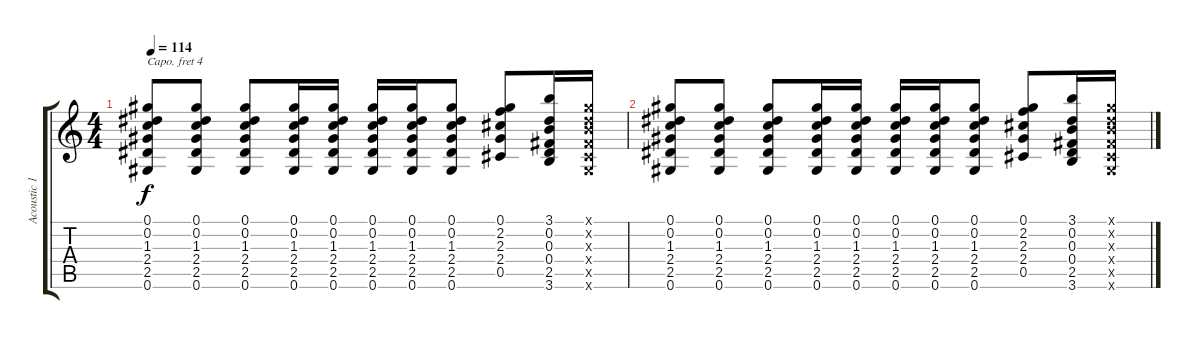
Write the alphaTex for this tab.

\track ("Acoustic 1 (w/capo on 4)" "Acoustic 1") {instrument acousticguitarnylon}
\staff {score tabs}
\capo 4
\tuning (E4 B3 G3 D3 A2 E2) {hide}
\ts (4 4)
\tempo 114
\clef g2
\ks c
(0.1 0.2 1.3 2.4 2.5 0.6).8{dy f} (0.1 0.2 1.3 2.4 2.5 0.6).8 (0.1 0.2 1.3 2.4 2.5 0.6).8 (0.1 0.2 1.3 2.4 2.5 0.6).16 (0.1 0.2 1.3 2.4 2.5 0.6).16 (0.1 0.2 1.3 2.4 2.5 0.6).16 (0.1 0.2 1.3 2.4 2.5 0.6).16 (0.1 0.2 1.3 2.4 2.5 0.6).8 (0.1 2.2 2.3 2.4 0.5).8 (3.1 0.2 0.3 0.4 2.5 3.6).16 (0.1{x} 0.2{x} 0.3{x} 0.4{x} 0.5{x} 0.6{x}).16 |
(0.1 0.2 1.3 2.4 2.5 0.6).8 (0.1 0.2 1.3 2.4 2.5 0.6).8 (0.1 0.2 1.3 2.4 2.5 0.6).8 (0.1 0.2 1.3 2.4 2.5 0.6).16 (0.1 0.2 1.3 2.4 2.5 0.6).16 (0.1 0.2 1.3 2.4 2.5 0.6).16 (0.1 0.2 1.3 2.4 2.5 0.6).16 (0.1 0.2 1.3 2.4 2.5 0.6).8 (0.1 2.2 2.3 2.4 0.5).8 (3.1 0.2 0.3 0.4 2.5 3.6).16 (0.1{x} 0.2{x} 0.3{x} 0.4{x} 0.5{x} 0.6{x}).16
